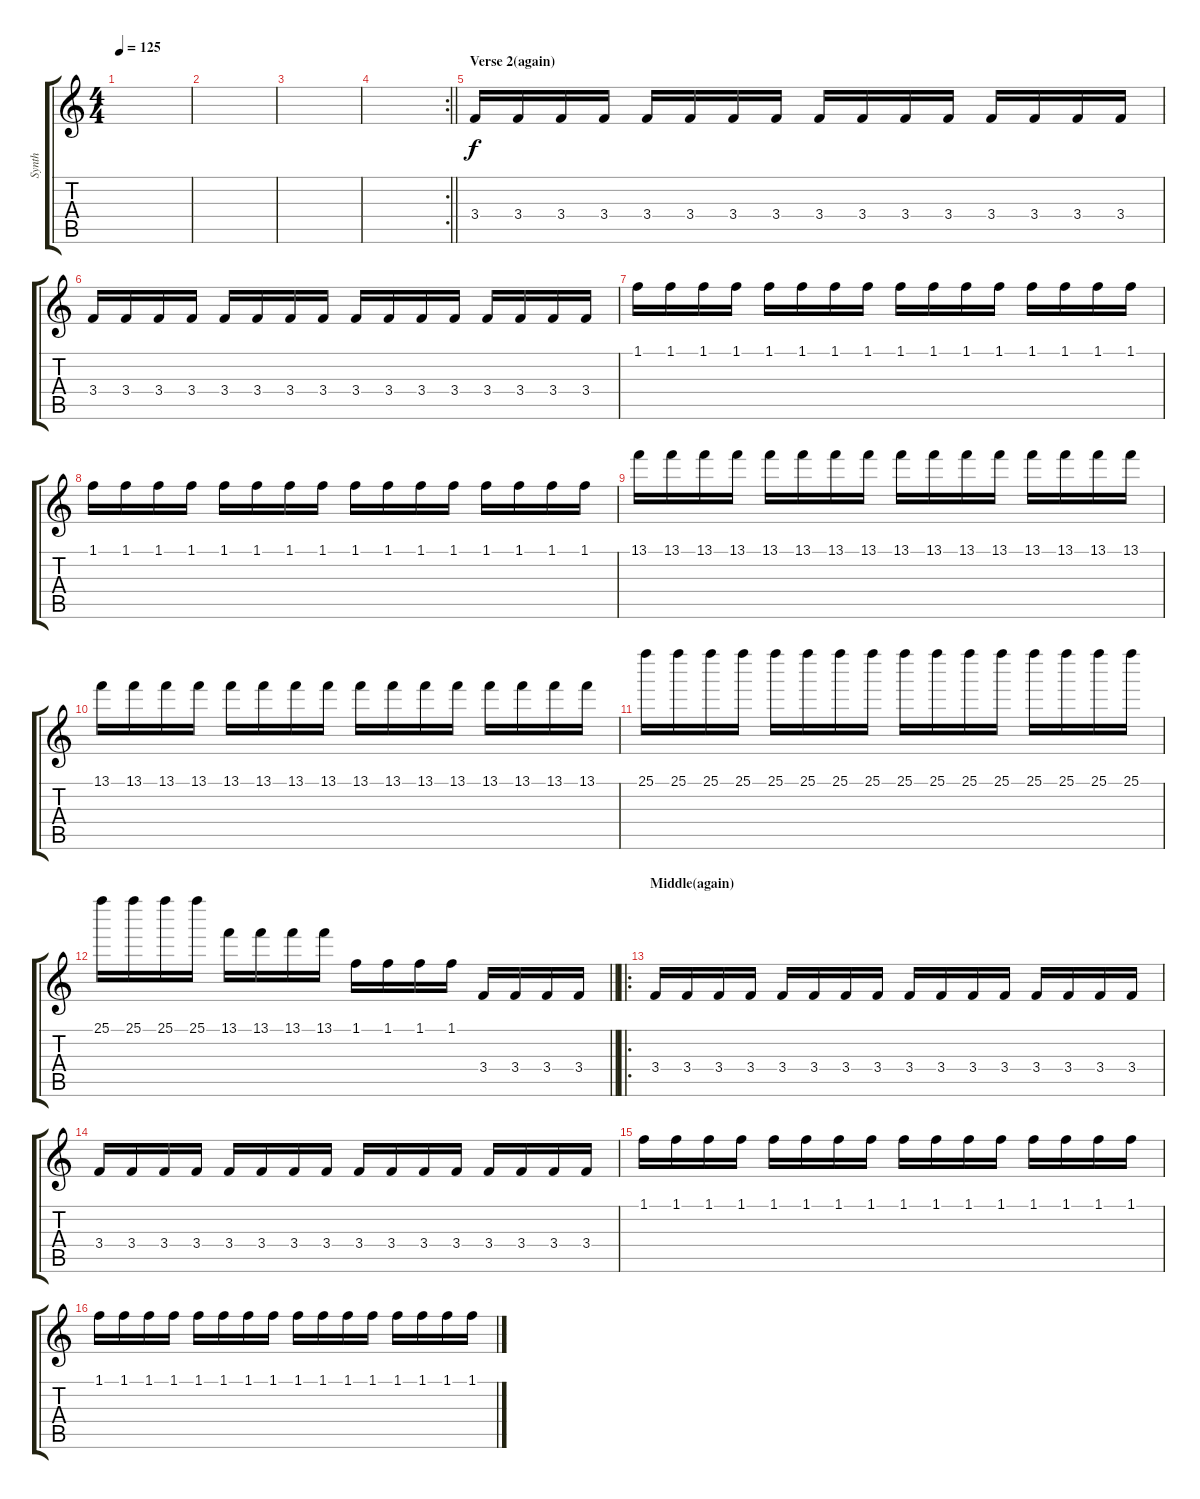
\track ("Synth" "Synth") {instrument synthbass1}
\staff {score tabs}
\tuning (E4 B3 G3 D3 A2 E2) {hide}
\ts (4 4)
\tempo 125
\clef g2
\ks c
|
|
|
\rc 2
\barLineRight lightlight
|
\section ("" "Verse 2(again)")
3.4.16{volume 13} 3.4.16 3.4.16 3.4.16 3.4.16 3.4.16 3.4.16 3.4.16 3.4.16 3.4.16 3.4.16 3.4.16 3.4.16 3.4.16 3.4.16 3.4.16 |
3.4.16 3.4.16 3.4.16 3.4.16 3.4.16 3.4.16 3.4.16 3.4.16 3.4.16 3.4.16 3.4.16 3.4.16 3.4.16 3.4.16 3.4.16 3.4.16 |
1.1.16 1.1.16 1.1.16 1.1.16 1.1.16 1.1.16 1.1.16 1.1.16 1.1.16 1.1.16 1.1.16 1.1.16 1.1.16 1.1.16 1.1.16 1.1.16 |
1.1.16 1.1.16 1.1.16 1.1.16 1.1.16 1.1.16 1.1.16 1.1.16 1.1.16 1.1.16 1.1.16 1.1.16 1.1.16 1.1.16 1.1.16 1.1.16 |
13.1.16 13.1.16 13.1.16 13.1.16 13.1.16 13.1.16 13.1.16 13.1.16 13.1.16 13.1.16 13.1.16 13.1.16 13.1.16 13.1.16 13.1.16 13.1.16 |
13.1.16 13.1.16 13.1.16 13.1.16 13.1.16 13.1.16 13.1.16 13.1.16 13.1.16 13.1.16 13.1.16 13.1.16 13.1.16 13.1.16 13.1.16 13.1.16 |
25.1.16 25.1.16 25.1.16 25.1.16 25.1.16 25.1.16 25.1.16 25.1.16 25.1.16 25.1.16 25.1.16 25.1.16 25.1.16 25.1.16 25.1.16 25.1.16 |
\barLineRight lightlight
25.1.16 25.1.16 25.1.16 25.1.16 13.1.16 13.1.16 13.1.16 13.1.16 1.1.16 1.1.16 1.1.16 1.1.16 3.4.16 3.4.16 3.4.16 3.4.16 |
\ro
\section ("" "Middle(again)")
3.4.16{volume 13} 3.4.16 3.4.16 3.4.16 3.4.16 3.4.16 3.4.16 3.4.16 3.4.16 3.4.16 3.4.16 3.4.16 3.4.16 3.4.16 3.4.16 3.4.16 |
3.4.16 3.4.16 3.4.16 3.4.16 3.4.16 3.4.16 3.4.16 3.4.16 3.4.16 3.4.16 3.4.16 3.4.16 3.4.16 3.4.16 3.4.16 3.4.16 |
1.1.16 1.1.16 1.1.16 1.1.16 1.1.16 1.1.16 1.1.16 1.1.16 1.1.16 1.1.16 1.1.16 1.1.16 1.1.16 1.1.16 1.1.16 1.1.16 |
1.1.16 1.1.16 1.1.16 1.1.16 1.1.16 1.1.16 1.1.16 1.1.16 1.1.16 1.1.16 1.1.16 1.1.16 1.1.16 1.1.16 1.1.16 1.1.16
